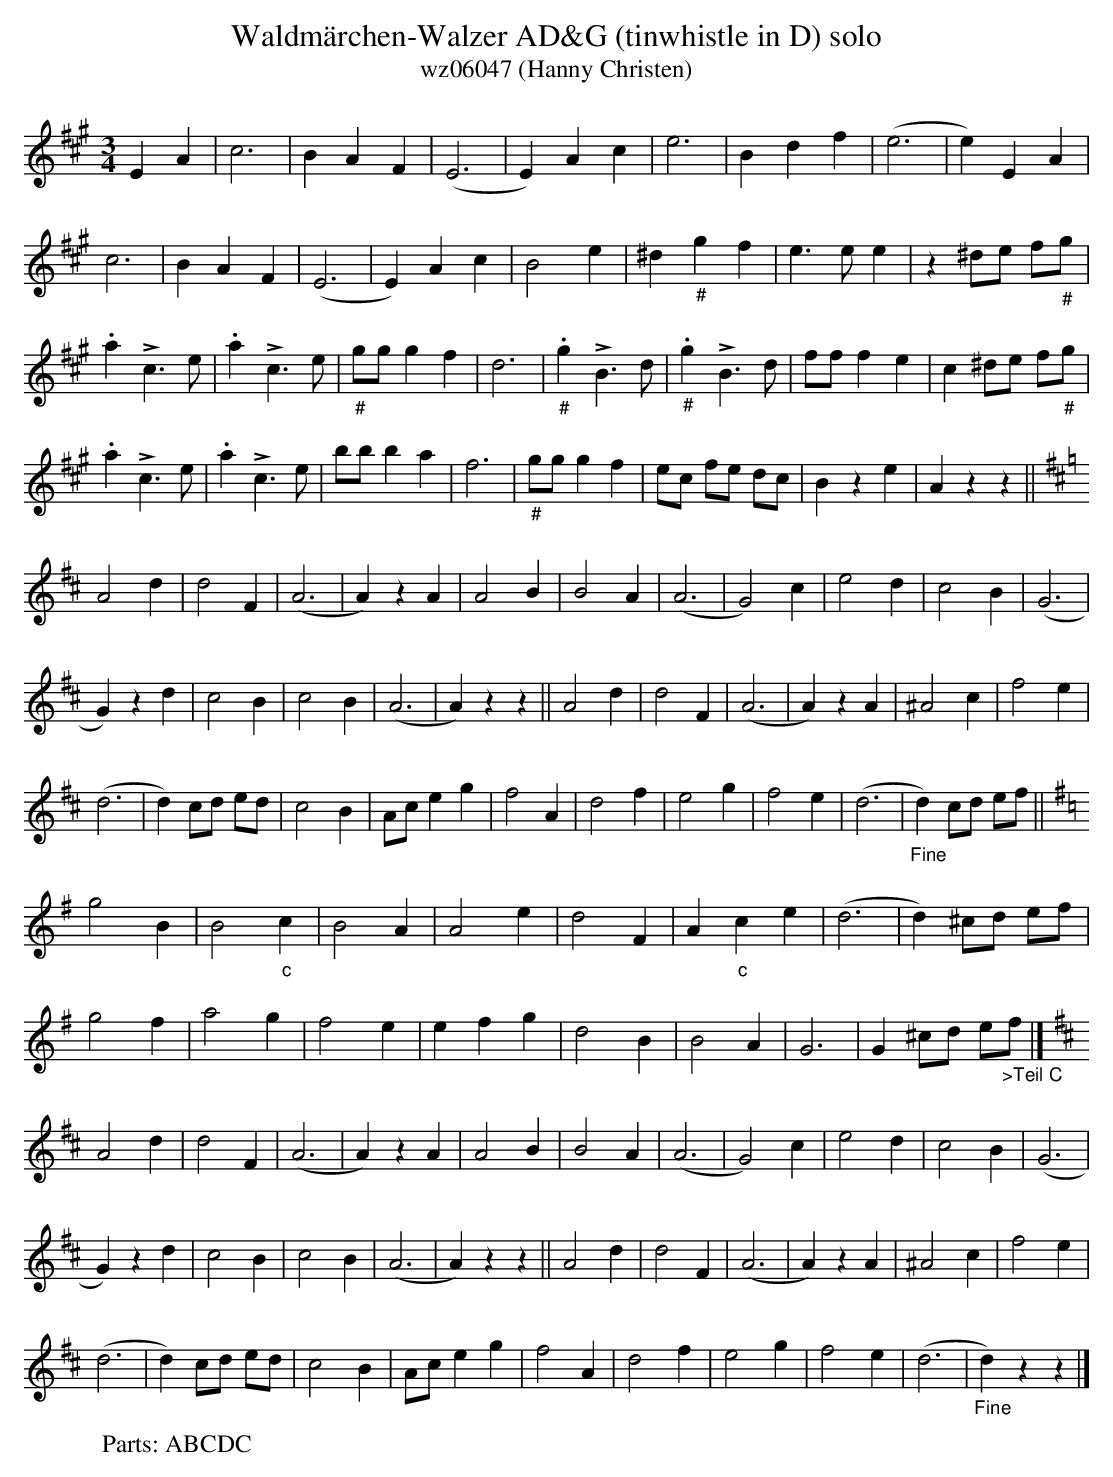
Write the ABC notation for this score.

X:1
T:Waldm\"archen-Walzer AD&G (tinwhistle in D) solo
T:wz06047 (Hanny Christen)
M:3/4
L:1/4
K:A transpose=12
EA | c3 | BAF | (E3 | E)Ac | e3 | Bdf | (e3 | e)EA |
c3 | BAF | (E3 | E)Ac | B2e | ^d"_#"gf | e>ee | z^d/2e/2 f/2"_#"g/2 |
.a!>!c>e | .a!>!c>e | "_#"g/2g/2gf | d3 | "_#".g !>!B>d | "_#".g !>!B>d | f/2f/2fe | c^d/2e/2 f/2"_#"g/2 |
.a!>!c>e | .a!>!c>e | b/2b/2ba | f3 | "_#"g/2g/2gf | e/2c/2 f/2e/2 d/2c/2 | Bze | Azz || [K:D]
A2d | d2F | (A3 | A)zA | A2B | B2A | (A3 | G2)c | e2d | c2B | (G3 |
G)zd | c2B | c2B | (A3 | A)zz|| A2d | d2F | (A3 | A)zA | ^A2c | f2e |
(d3 | d)c/2d/2 e/2d/2 | c2B | A/2c/2 eg | f2A | d2f | e2g | f2e | (d3 | "_Fine"d)c/2d/2 e/2f/2 || [K:G]
g2B | B2"_c"c | B2A | A2e | d2F | A"_c"ce | (d3 | d)^c/2d/2 e/2f/2 |
g2f | a2g | f2e | efg | d2B | B2A | G3 | G ^c/2d/2 e/2"_>Teil C"f/2 |] [K:D]
A2d | d2F | (A3 | A)zA | A2B | B2A | (A3 | G2)c | e2d | c2B | (G3 |
G)zd | c2B | c2B | (A3 | A)zz|| A2d | d2F | (A3 | A)zA | ^A2c | f2e |
(d3 | d)c/2d/2 e/2d/2 | c2B | A/2c/2 eg | f2A | d2f | e2g | f2e | (d3 | "_Fine"d)zz |]
W:Parts: ABCDC
